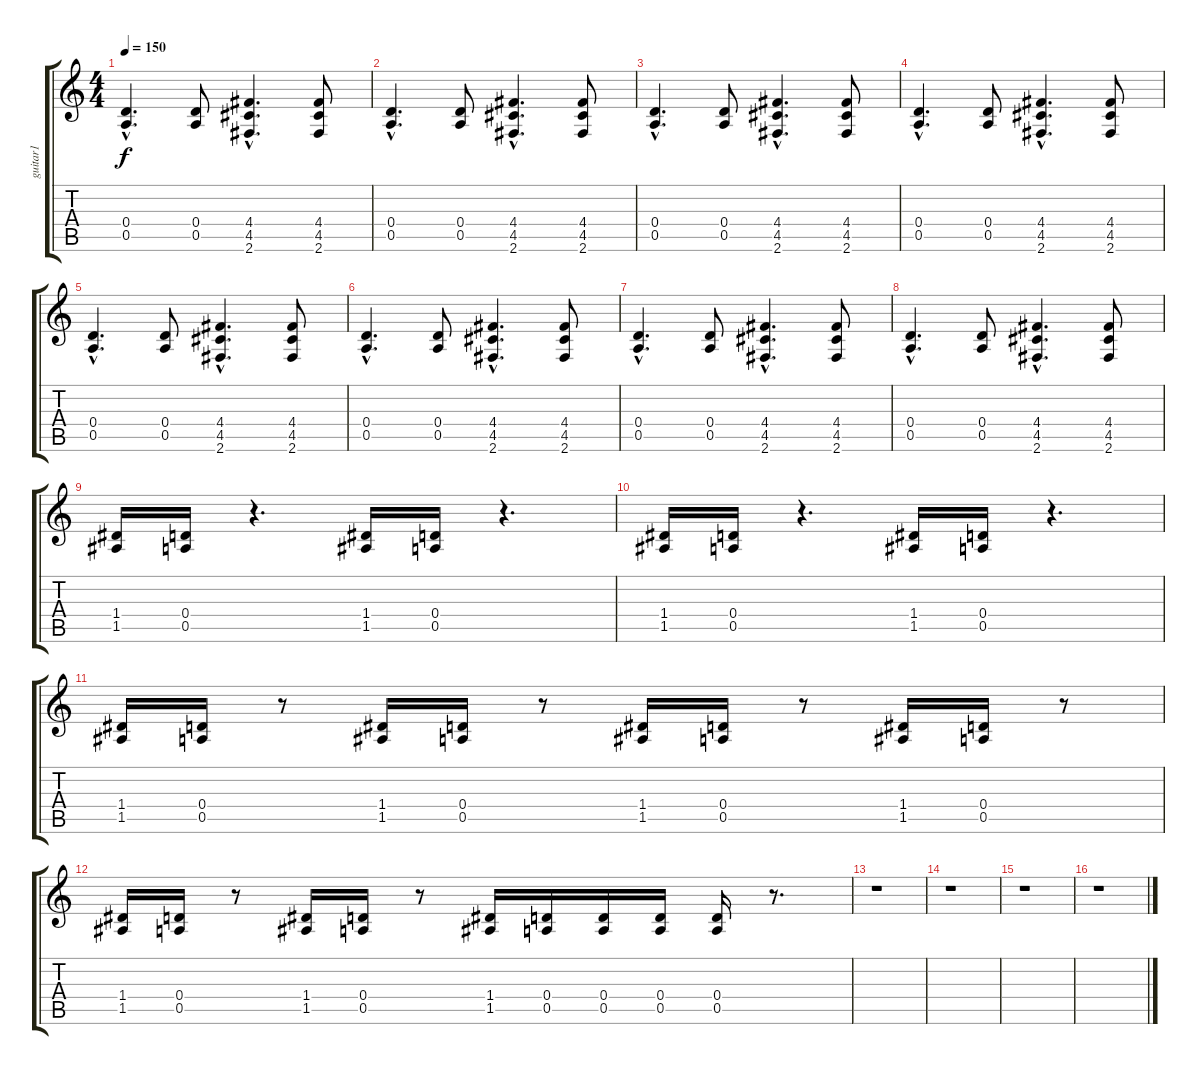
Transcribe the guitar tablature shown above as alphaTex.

\track ("guitar1" "guitar1") {instrument distortionguitar}
\staff {score tabs}
\tuning (E4 B3 G3 D3 A2 E2) {hide}
\ts (4 4)
\tempo 150
\clef g2
\ks c
(0.4{hac} 0.5{hac}).4{d dy f} (0.4 0.5).8 (4.4{hac} 4.5{hac} 2.6{hac}).4{d} (4.4 4.5 2.6).8 |
(0.4{hac} 0.5{hac}).4{d} (0.4 0.5).8 (4.4{hac} 4.5{hac} 2.6{hac}).4{d} (4.4 4.5 2.6).8 |
(0.4{hac} 0.5{hac}).4{d} (0.4 0.5).8 (4.4{hac} 4.5{hac} 2.6{hac}).4{d} (4.4 4.5 2.6).8 |
(0.4{hac} 0.5{hac}).4{d} (0.4 0.5).8 (4.4{hac} 4.5{hac} 2.6{hac}).4{d} (4.4 4.5 2.6).8 |
(0.4{hac} 0.5{hac}).4{d} (0.4 0.5).8 (4.4{hac} 4.5{hac} 2.6{hac}).4{d} (4.4 4.5 2.6).8 |
(0.4{hac} 0.5{hac}).4{d} (0.4 0.5).8 (4.4{hac} 4.5{hac} 2.6{hac}).4{d} (4.4 4.5 2.6).8 |
(0.4{hac} 0.5{hac}).4{d} (0.4 0.5).8 (4.4{hac} 4.5{hac} 2.6{hac}).4{d} (4.4 4.5 2.6).8 |
(0.4{hac} 0.5{hac}).4{d} (0.4 0.5).8 (4.4{hac} 4.5{hac} 2.6{hac}).4{d} (4.4 4.5 2.6).8 |
(1.4 1.5).16 (0.4 0.5).16 r.4{d} (1.4 1.5).16 (0.4 0.5).16 r.4{d} |
(1.4 1.5).16 (0.4 0.5).16 r.4{d} (1.4 1.5).16 (0.4 0.5).16 r.4{d} |
(1.4 1.5).16 (0.4 0.5).16 r.8 (1.4 1.5).16 (0.4 0.5).16 r.8 (1.4 1.5).16 (0.4 0.5).16 r.8 (1.4 1.5).16 (0.4 0.5).16 r.8 |
(1.4 1.5).16 (0.4 0.5).16 r.8 (1.4 1.5).16 (0.4 0.5).16 r.8 (1.4 1.5).16 (0.4 0.5).16 (0.4 0.5).16 (0.4 0.5).16 (0.4 0.5).16 r.8{d} |
r.1 |
r.1 |
r.1 |
r.1
